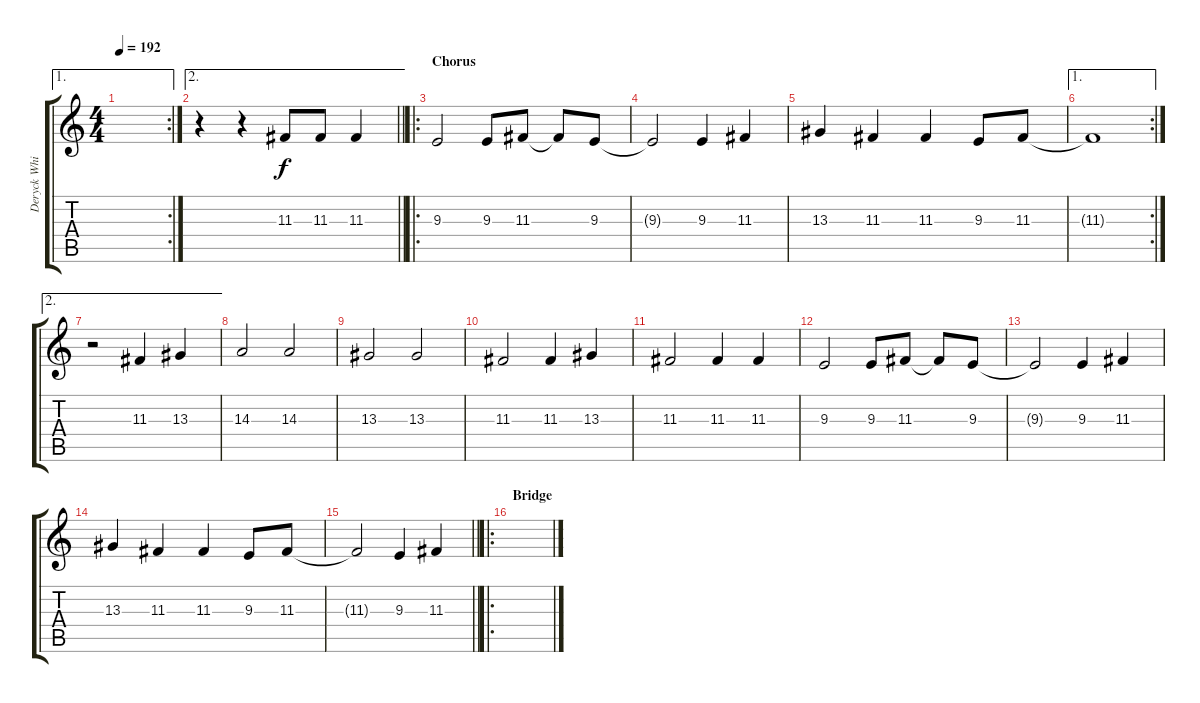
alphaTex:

\track ("Deryck Whibley (Vocals)" "Deryck Whi") {instrument lead2sawtooth}
\staff {score tabs}
\tuning (E4 B3 G3 D3 A2 E2) {hide}
\ae 1
\rc 2
\ts (4 4)
\tempo 192
\clef g2
\ks c
|
\ae 2
\barLineRight lightlight
r.4 r.4 11.3.8 11.3.8 11.3.4 |
\ro
\section ("" "Chorus")
9.3.2 9.3.8 11.3.8 11.3{t}.8 9.3.8 |
9.3{t}.2 9.3.4 11.3.4 |
13.3.4 11.3.4 11.3.4 9.3.8 11.3.8 |
\ae 1
\rc 2
11.3{t}.1 |
\ae 2
r.2 11.3.4 13.3.4 |
14.3.2 14.3.2 |
13.3.2 13.3.2 |
11.3.2 11.3.4 13.3.4 |
11.3.2 11.3.4 11.3.4 |
9.3.2 9.3.8 11.3.8 11.3{t}.8 9.3.8 |
9.3{t}.2 9.3.4 11.3.4 |
13.3.4 11.3.4 11.3.4 9.3.8 11.3.8 |
\barLineRight lightlight
11.3{t}.2 9.3.4 11.3.4 |
\ro
\section ("" "Bridge")
